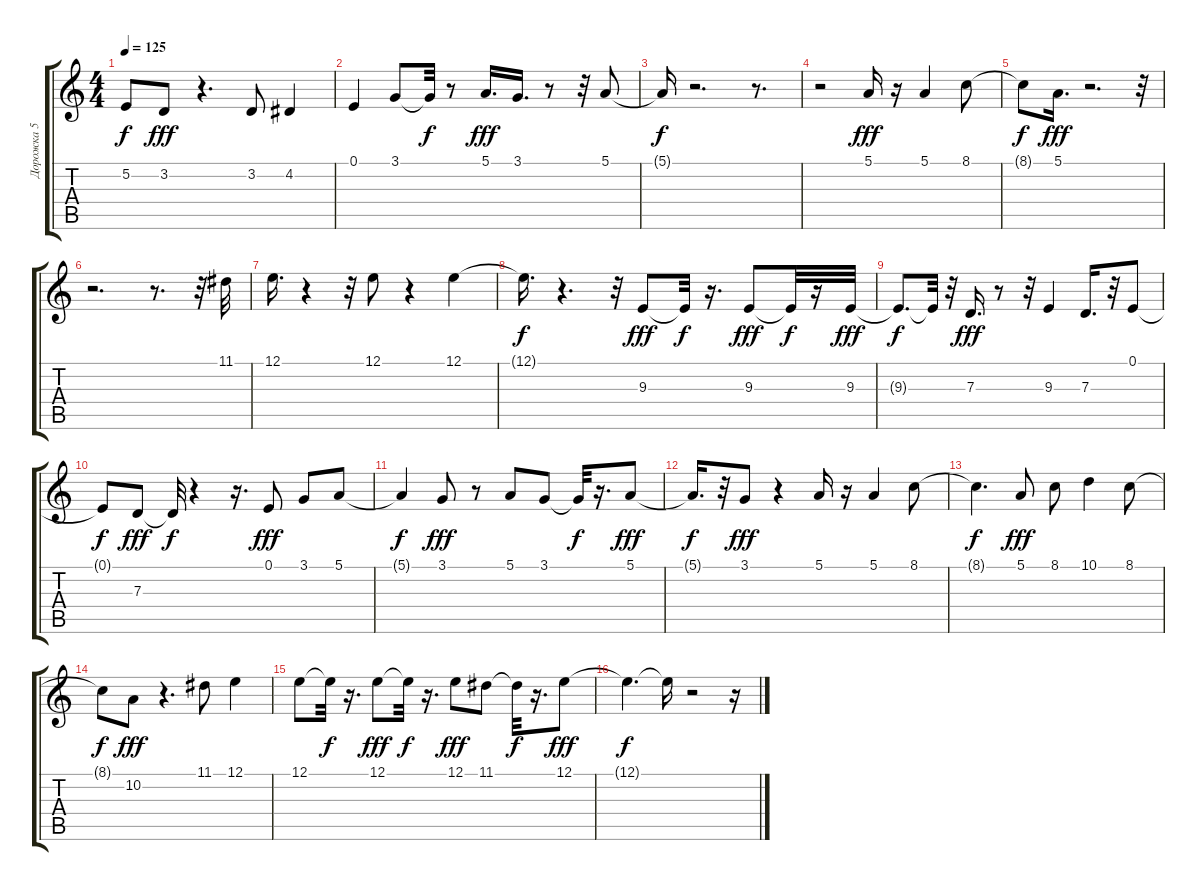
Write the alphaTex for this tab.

\track ("Дорожка 5" "Дорожка 5") {instrument ocarina}
\staff {score tabs}
\tuning (E4 B3 G3 D3 A2 E2) {hide}
\ts (4 4)
\tempo 125
\clef g2
\ks c
5.2{t}.8{dy f} 3.2.8{dy fff} r.4{d} 3.2.8 4.2.4 |
0.1.4 3.1.8 3.1{t}.32{dy f} r.8 5.1.16{d dy fff} 3.1.16{d} r.8 r.32 5.1.8 |
5.1{t}.16{dy f} r.2{d} r.8{d} |
r.2 5.1.16{dy fff} r.16 5.1.4 8.1.8 |
8.1{t}.8{dy f} 5.1.16{d dy fff} r.2{d} r.32 |
r.2{d} r.8{d} r.32 11.1.32 |
12.1.16{d} r.4 r.32 12.1.8 r.4 12.1.4 |
12.1{t}.16{d dy f} r.4{d} r.32 9.3.8{dy fff} 9.3{t}.32{dy f} r.16{d} 9.3.8{dy fff} 9.3{t}.32{dy f} r.16 9.3.32{dy fff} |
9.3{t}.8{d dy f} 9.3{t}.32 r.32 7.3.16{d dy fff} r.8 r.32 9.3.4 7.3.16{d} r.32 0.1.8 |
0.1{t}.8{dy f} 7.3.8{dy fff} 7.3{t}.32{dy f} r.4 r.16{d} 0.1.8{dy fff} 3.1.8 5.1.8 |
5.1{t}.4{dy f} 3.1.8{dy fff} r.8 5.1.8 3.1.8 3.1{t}.32{dy f} r.16{d} 5.1.8{dy fff} |
5.1{t}.16{d dy f} r.32 3.1.8{dy fff} r.4 5.1.16 r.16 5.1.4 8.1.8 |
8.1{t}.4{d dy f} 5.1.8{dy fff} 8.1.8 10.1.4 8.1.8 |
8.1{t}.8{dy f} 10.2.8{dy fff} r.4{d} 11.1.8 12.1.4 |
12.1.8 12.1{t}.32{dy f} r.16{d} 12.1.8{dy fff} 12.1{t}.32{dy f} r.16{d} 12.1.8{dy fff} 11.1.8 11.1{t}.32{dy f} r.16{d} 12.1.8{dy fff} |
12.1{t}.4{d dy f} 12.1{t}.16 r.2 r.16
